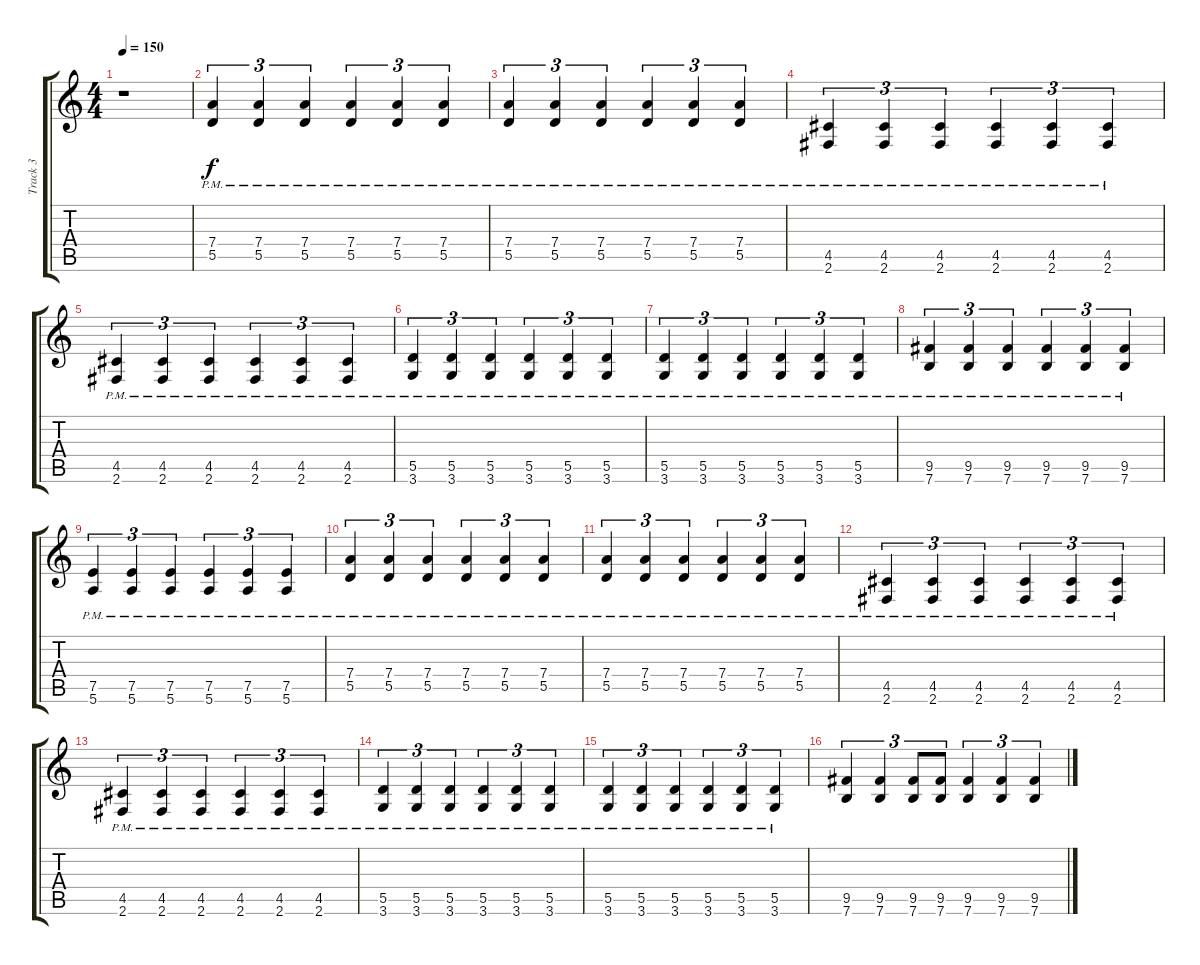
\track ("Track 3" "Track 3") {instrument distortionguitar}
\staff {score tabs}
\tuning (E4 B3 G3 D3 A2 E2) {hide}
\ts (4 4)
\tempo 150
\clef g2
\ks c
r.1{dy f instrument distortionguitar} |
(7.4{pm} 5.5{pm}).4{tu (3 2)} (7.4{pm} 5.5{pm}).4{tu (3 2)} (7.4{pm} 5.5{pm}).4{tu (3 2)} (7.4{pm} 5.5{pm}).4{tu (3 2)} (7.4{pm} 5.5{pm}).4{tu (3 2)} (7.4{pm} 5.5{pm}).4{tu (3 2)} |
(7.4{pm} 5.5{pm}).4{tu (3 2)} (7.4{pm} 5.5{pm}).4{tu (3 2)} (7.4{pm} 5.5{pm}).4{tu (3 2)} (7.4{pm} 5.5{pm}).4{tu (3 2)} (7.4{pm} 5.5{pm}).4{tu (3 2)} (7.4{pm} 5.5{pm}).4{tu (3 2)} |
(4.5{pm} 2.6{pm}).4{tu (3 2)} (4.5{pm} 2.6{pm}).4{tu (3 2)} (4.5{pm} 2.6{pm}).4{tu (3 2)} (4.5{pm} 2.6{pm}).4{tu (3 2)} (4.5{pm} 2.6{pm}).4{tu (3 2)} (4.5{pm} 2.6{pm}).4{tu (3 2)} |
(4.5{pm} 2.6{pm}).4{tu (3 2)} (4.5{pm} 2.6{pm}).4{tu (3 2)} (4.5{pm} 2.6{pm}).4{tu (3 2)} (4.5{pm} 2.6{pm}).4{tu (3 2)} (4.5{pm} 2.6{pm}).4{tu (3 2)} (4.5{pm} 2.6{pm}).4{tu (3 2)} |
(5.5{pm} 3.6{pm}).4{tu (3 2)} (5.5{pm} 3.6{pm}).4{tu (3 2)} (5.5{pm} 3.6{pm}).4{tu (3 2)} (5.5{pm} 3.6{pm}).4{tu (3 2)} (5.5{pm} 3.6{pm}).4{tu (3 2)} (5.5{pm} 3.6{pm}).4{tu (3 2)} |
(5.5{pm} 3.6{pm}).4{tu (3 2)} (5.5{pm} 3.6{pm}).4{tu (3 2)} (5.5{pm} 3.6{pm}).4{tu (3 2)} (5.5{pm} 3.6{pm}).4{tu (3 2)} (5.5{pm} 3.6{pm}).4{tu (3 2)} (5.5{pm} 3.6{pm}).4{tu (3 2)} |
(9.5{pm} 7.6{pm}).4{tu (3 2)} (9.5{pm} 7.6{pm}).4{tu (3 2)} (9.5{pm} 7.6{pm}).4{tu (3 2)} (9.5{pm} 7.6{pm}).4{tu (3 2)} (9.5{pm} 7.6{pm}).4{tu (3 2)} (9.5{pm} 7.6{pm}).4{tu (3 2)} |
(7.5{pm} 5.6{pm}).4{tu (3 2)} (7.5{pm} 5.6{pm}).4{tu (3 2)} (7.5{pm} 5.6{pm}).4{tu (3 2)} (7.5{pm} 5.6{pm}).4{tu (3 2)} (7.5{pm} 5.6{pm}).4{tu (3 2)} (7.5{pm} 5.6{pm}).4{tu (3 2)} |
(7.4{pm} 5.5{pm}).4{tu (3 2)} (7.4{pm} 5.5{pm}).4{tu (3 2)} (7.4{pm} 5.5{pm}).4{tu (3 2)} (7.4{pm} 5.5{pm}).4{tu (3 2)} (7.4{pm} 5.5{pm}).4{tu (3 2)} (7.4{pm} 5.5{pm}).4{tu (3 2)} |
(7.4{pm} 5.5{pm}).4{tu (3 2)} (7.4{pm} 5.5{pm}).4{tu (3 2)} (7.4{pm} 5.5{pm}).4{tu (3 2)} (7.4{pm} 5.5{pm}).4{tu (3 2)} (7.4{pm} 5.5{pm}).4{tu (3 2)} (7.4{pm} 5.5{pm}).4{tu (3 2)} |
(4.5{pm} 2.6{pm}).4{tu (3 2)} (4.5{pm} 2.6{pm}).4{tu (3 2)} (4.5{pm} 2.6{pm}).4{tu (3 2)} (4.5{pm} 2.6{pm}).4{tu (3 2)} (4.5{pm} 2.6{pm}).4{tu (3 2)} (4.5{pm} 2.6{pm}).4{tu (3 2)} |
(4.5{pm} 2.6{pm}).4{tu (3 2)} (4.5{pm} 2.6{pm}).4{tu (3 2)} (4.5{pm} 2.6{pm}).4{tu (3 2)} (4.5{pm} 2.6{pm}).4{tu (3 2)} (4.5{pm} 2.6{pm}).4{tu (3 2)} (4.5{pm} 2.6{pm}).4{tu (3 2)} |
(5.5{pm} 3.6{pm}).4{tu (3 2)} (5.5{pm} 3.6{pm}).4{tu (3 2)} (5.5{pm} 3.6{pm}).4{tu (3 2)} (5.5{pm} 3.6{pm}).4{tu (3 2)} (5.5{pm} 3.6{pm}).4{tu (3 2)} (5.5{pm} 3.6{pm}).4{tu (3 2)} |
(5.5{pm} 3.6{pm}).4{tu (3 2)} (5.5{pm} 3.6{pm}).4{tu (3 2)} (5.5{pm} 3.6{pm}).4{tu (3 2)} (5.5{pm} 3.6{pm}).4{tu (3 2)} (5.5{pm} 3.6{pm}).4{tu (3 2)} (5.5{pm} 3.6{pm}).4{tu (3 2)} |
(9.5 7.6).4{tu (3 2)} (9.5 7.6).4{tu (3 2)} (9.5 7.6).8{tu (3 2)} (9.5 7.6).8{tu (3 2)} (9.5 7.6).4{tu (3 2)} (9.5 7.6).4{tu (3 2)} (9.5 7.6).4{tu (3 2)}
